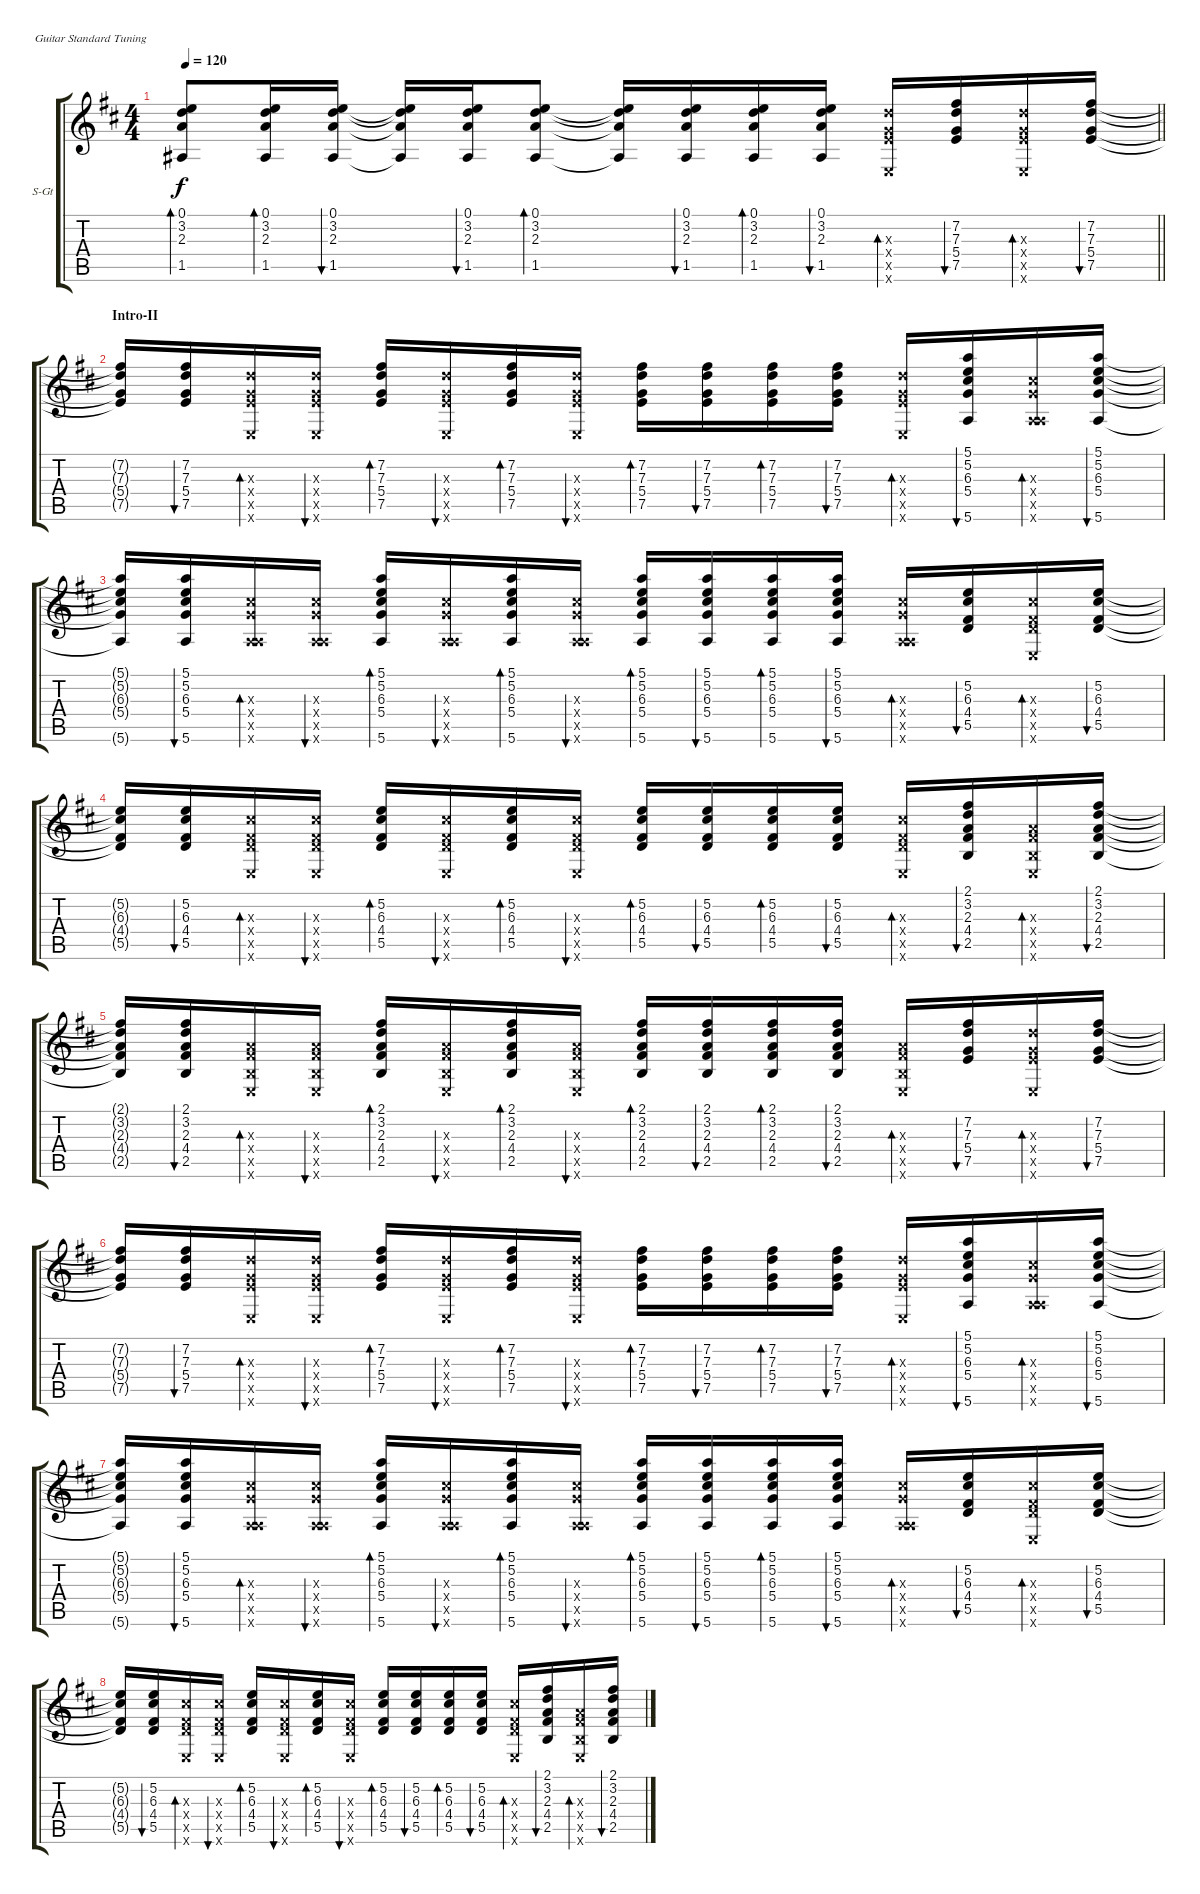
\bracketExtendMode groupsimilarinstruments
\firstSystemTrackNameOrientation horizontal
\otherSystemsTrackNameOrientation horizontal
\track ("A.Guitar 2" "S-Gt") {instrument acousticguitarsteel}
\staff {score tabs}
\tuning (E4 B3 G3 D3 A2 E2)
\ts (4 4)
\tempo 120
\clef g2
\barLineRight lightlight
\ks d
(0.1 3.2 2.3 1.5).8{bd 30 dy f} (0.1 3.2 2.3 1.5).16{bd 30} (0.1 3.2 2.3 1.5).16{bu 30} (0.1{t} 3.2{t} 2.3{t} 1.5{t}).16 (0.1 3.2 2.3 1.5).16{bu 30} (0.1 3.2 2.3 1.5).8{bd 30} (0.1{t} 3.2{t} 2.3{t} 1.5{t}).16 (0.1 3.2 2.3 1.5).16{bu 30} (0.1 3.2 2.3 1.5).16{bd 30} (0.1 3.2 2.3 1.5).16{bu 30} (7.3{x} 5.4{x} 7.5{x} 0.6{x}).16{bd 30} (7.2 7.3 5.4 7.5).16{bu 30} (7.3{x} 5.4{x} 7.5{x} 0.6{x}).16{bd 30} (7.2 7.3 5.4 7.5).16{bu 30} |
\section ("" "Intro-II")
(7.2{t} 7.3{t} 5.4{t} 7.5{t}).16 (7.2 7.3 5.4 7.5).16{bu 30} (7.3{x} 5.4{x} 7.5{x} 0.6{x}).16{bd 30} (7.3{x} 5.4{x} 7.5{x} 0.6{x}).16{bu 30} (7.2 7.3 5.4 7.5).16{bd 30} (7.3{x} 5.4{x} 7.5{x} 0.6{x}).16{bu 30} (7.2 7.3 5.4 7.5).16{bd 30} (7.3{x} 5.4{x} 7.5{x} 0.6{x}).16{bu 30} (7.2 7.3 5.4 7.5).16{bd 30} (7.2 7.3 5.4 7.5).16{bu 30} (7.2 7.3 5.4 7.5).16{bd 30} (7.2 7.3 5.4 7.5).16{bu 30} (7.3{x} 5.4{x} 7.5{x} 0.6{x}).16{bd 30} (5.1 5.2 6.3 5.4 5.6).16{bu 30} (6.3{x} 5.4{x} 0.5{x} 5.6{x}).16{bd 30} (5.1 5.2 6.3 5.4 5.6).16{bu 30} |
(5.1{t} 5.2{t} 6.3{t} 5.4{t} 5.6{t}).16 (5.1 5.2 6.3 5.4 5.6).16{bu 30} (6.3{x} 5.4{x} 0.5{x} 5.6{x}).16{bd 30} (6.3{x} 5.4{x} 0.5{x} 5.6{x}).16{bu 30} (5.1 5.2 6.3 5.4 5.6).16{bd 30} (6.3{x} 5.4{x} 0.5{x} 5.6{x}).16{bu 30} (5.1 5.2 6.3 5.4 5.6).16{bd 30} (6.3{x} 5.4{x} 0.5{x} 5.6{x}).16{bu 30} (5.1 5.2 6.3 5.4 5.6).16{bd 30} (5.1 5.2 6.3 5.4 5.6).16{bu 30} (5.1 5.2 6.3 5.4 5.6).16{bd 30} (5.1 5.2 6.3 5.4 5.6).16{bu 30} (6.3{x} 5.4{x} 0.5{x} 5.6{x}).16{bd 30} (5.2 6.3 4.4 5.5).16{bu 30} (6.3{x} 4.4{x} 5.5{x} 0.6{x}).16{bd 30} (5.2 6.3 4.4 5.5).16{bu 30} |
(5.2{t} 6.3{t} 4.4{t} 5.5{t}).16 (5.2 6.3 4.4 5.5).16{bu 30} (6.3{x} 4.4{x} 5.5{x} 0.6{x}).16{bd 30} (6.3{x} 4.4{x} 5.5{x} 0.6{x}).16{bu 30} (5.2 6.3 4.4 5.5).16{bd 30} (6.3{x} 4.4{x} 5.5{x} 0.6{x}).16{bu 30} (5.2 6.3 4.4 5.5).16{bd 30} (6.3{x} 4.4{x} 5.5{x} 0.6{x}).16{bu 30} (5.2 6.3 4.4 5.5).16{bd 30} (5.2 6.3 4.4 5.5).16{bu 30} (5.2 6.3 4.4 5.5).16{bd 30} (5.2 6.3 4.4 5.5).16{bu 30} (6.3{x} 4.4{x} 5.5{x} 0.6{x}).16{bd 30} (2.1 3.2 2.3 4.4 2.5).16{bu 30} (2.3{x} 4.4{x} 2.5{x} 0.6{x}).16{bd 30} (2.1 3.2 2.3 4.4 2.5).16{bu 30} |
(2.1{t} 3.2{t} 2.3{t} 4.4{t} 2.5{t}).16 (2.1 3.2 2.3 4.4 2.5).16{bu 30} (2.3{x} 4.4{x} 2.5{x} 0.6{x}).16{bd 30} (2.3{x} 4.4{x} 2.5{x} 0.6{x}).16{bu 30} (2.1 3.2 2.3 4.4 2.5).16{bd 30} (2.3{x} 4.4{x} 2.5{x} 0.6{x}).16{bu 30} (2.1 3.2 2.3 4.4 2.5).16{bd 30} (2.3{x} 4.4{x} 2.5{x} 0.6{x}).16{bu 30} (2.1 3.2 2.3 4.4 2.5).16{bd 30} (2.1 3.2 2.3 4.4 2.5).16{bu 30} (2.1 3.2 2.3 4.4 2.5).16{bd 30} (2.1 3.2 2.3 4.4 2.5).16{bu 30} (2.3{x} 4.4{x} 2.5{x} 0.6{x}).16{bd 30} (7.2 7.3 5.4 7.5).16{bu 30} (7.3{x} 5.4{x} 7.5{x} 0.6{x}).16{bd 30} (7.2 7.3 5.4 7.5).16{bu 30} |
(7.2{t} 7.3{t} 5.4{t} 7.5{t}).16 (7.2 7.3 5.4 7.5).16{bu 30} (7.3{x} 5.4{x} 7.5{x} 0.6{x}).16{bd 30} (7.3{x} 5.4{x} 7.5{x} 0.6{x}).16{bu 30} (7.2 7.3 5.4 7.5).16{bd 30} (7.3{x} 5.4{x} 7.5{x} 0.6{x}).16{bu 30} (7.2 7.3 5.4 7.5).16{bd 30} (7.3{x} 5.4{x} 7.5{x} 0.6{x}).16{bu 30} (7.2 7.3 5.4 7.5).16{bd 30} (7.2 7.3 5.4 7.5).16{bu 30} (7.2 7.3 5.4 7.5).16{bd 30} (7.2 7.3 5.4 7.5).16{bu 30} (7.3{x} 5.4{x} 7.5{x} 0.6{x}).16{bd 30} (5.1 5.2 6.3 5.4 5.6).16{bu 30} (6.3{x} 5.4{x} 0.5{x} 5.6{x}).16{bd 30} (5.1 5.2 6.3 5.4 5.6).16{bu 30} |
(5.1{t} 5.2{t} 6.3{t} 5.4{t} 5.6{t}).16 (5.1 5.2 6.3 5.4 5.6).16{bu 30} (6.3{x} 5.4{x} 0.5{x} 5.6{x}).16{bd 30} (6.3{x} 5.4{x} 0.5{x} 5.6{x}).16{bu 30} (5.1 5.2 6.3 5.4 5.6).16{bd 30} (6.3{x} 5.4{x} 0.5{x} 5.6{x}).16{bu 30} (5.1 5.2 6.3 5.4 5.6).16{bd 30} (6.3{x} 5.4{x} 0.5{x} 5.6{x}).16{bu 30} (5.1 5.2 6.3 5.4 5.6).16{bd 30} (5.1 5.2 6.3 5.4 5.6).16{bu 30} (5.1 5.2 6.3 5.4 5.6).16{bd 30} (5.1 5.2 6.3 5.4 5.6).16{bu 30} (6.3{x} 5.4{x} 0.5{x} 5.6{x}).16{bd 30} (5.2 6.3 4.4 5.5).16{bu 30} (6.3{x} 4.4{x} 5.5{x} 0.6{x}).16{bd 30} (5.2 6.3 4.4 5.5).16{bu 30} |
(5.2{t} 6.3{t} 4.4{t} 5.5{t}).16 (5.2 6.3 4.4 5.5).16{bu 30} (6.3{x} 4.4{x} 5.5{x} 0.6{x}).16{bd 30} (6.3{x} 4.4{x} 5.5{x} 0.6{x}).16{bu 30} (5.2 6.3 4.4 5.5).16{bd 30} (6.3{x} 4.4{x} 5.5{x} 0.6{x}).16{bu 30} (5.2 6.3 4.4 5.5).16{bd 30} (6.3{x} 4.4{x} 5.5{x} 0.6{x}).16{bu 30} (5.2 6.3 4.4 5.5).16{bd 30} (5.2 6.3 4.4 5.5).16{bu 30} (5.2 6.3 4.4 5.5).16{bd 30} (5.2 6.3 4.4 5.5).16{bu 30} (6.3{x} 4.4{x} 5.5{x} 0.6{x}).16{bd 30} (2.1 3.2 2.3 4.4 2.5).16{bu 30} (2.3{x} 4.4{x} 2.5{x} 0.6{x}).16{bd 30} (2.1 3.2 2.3 4.4 2.5).16{bu 30}
